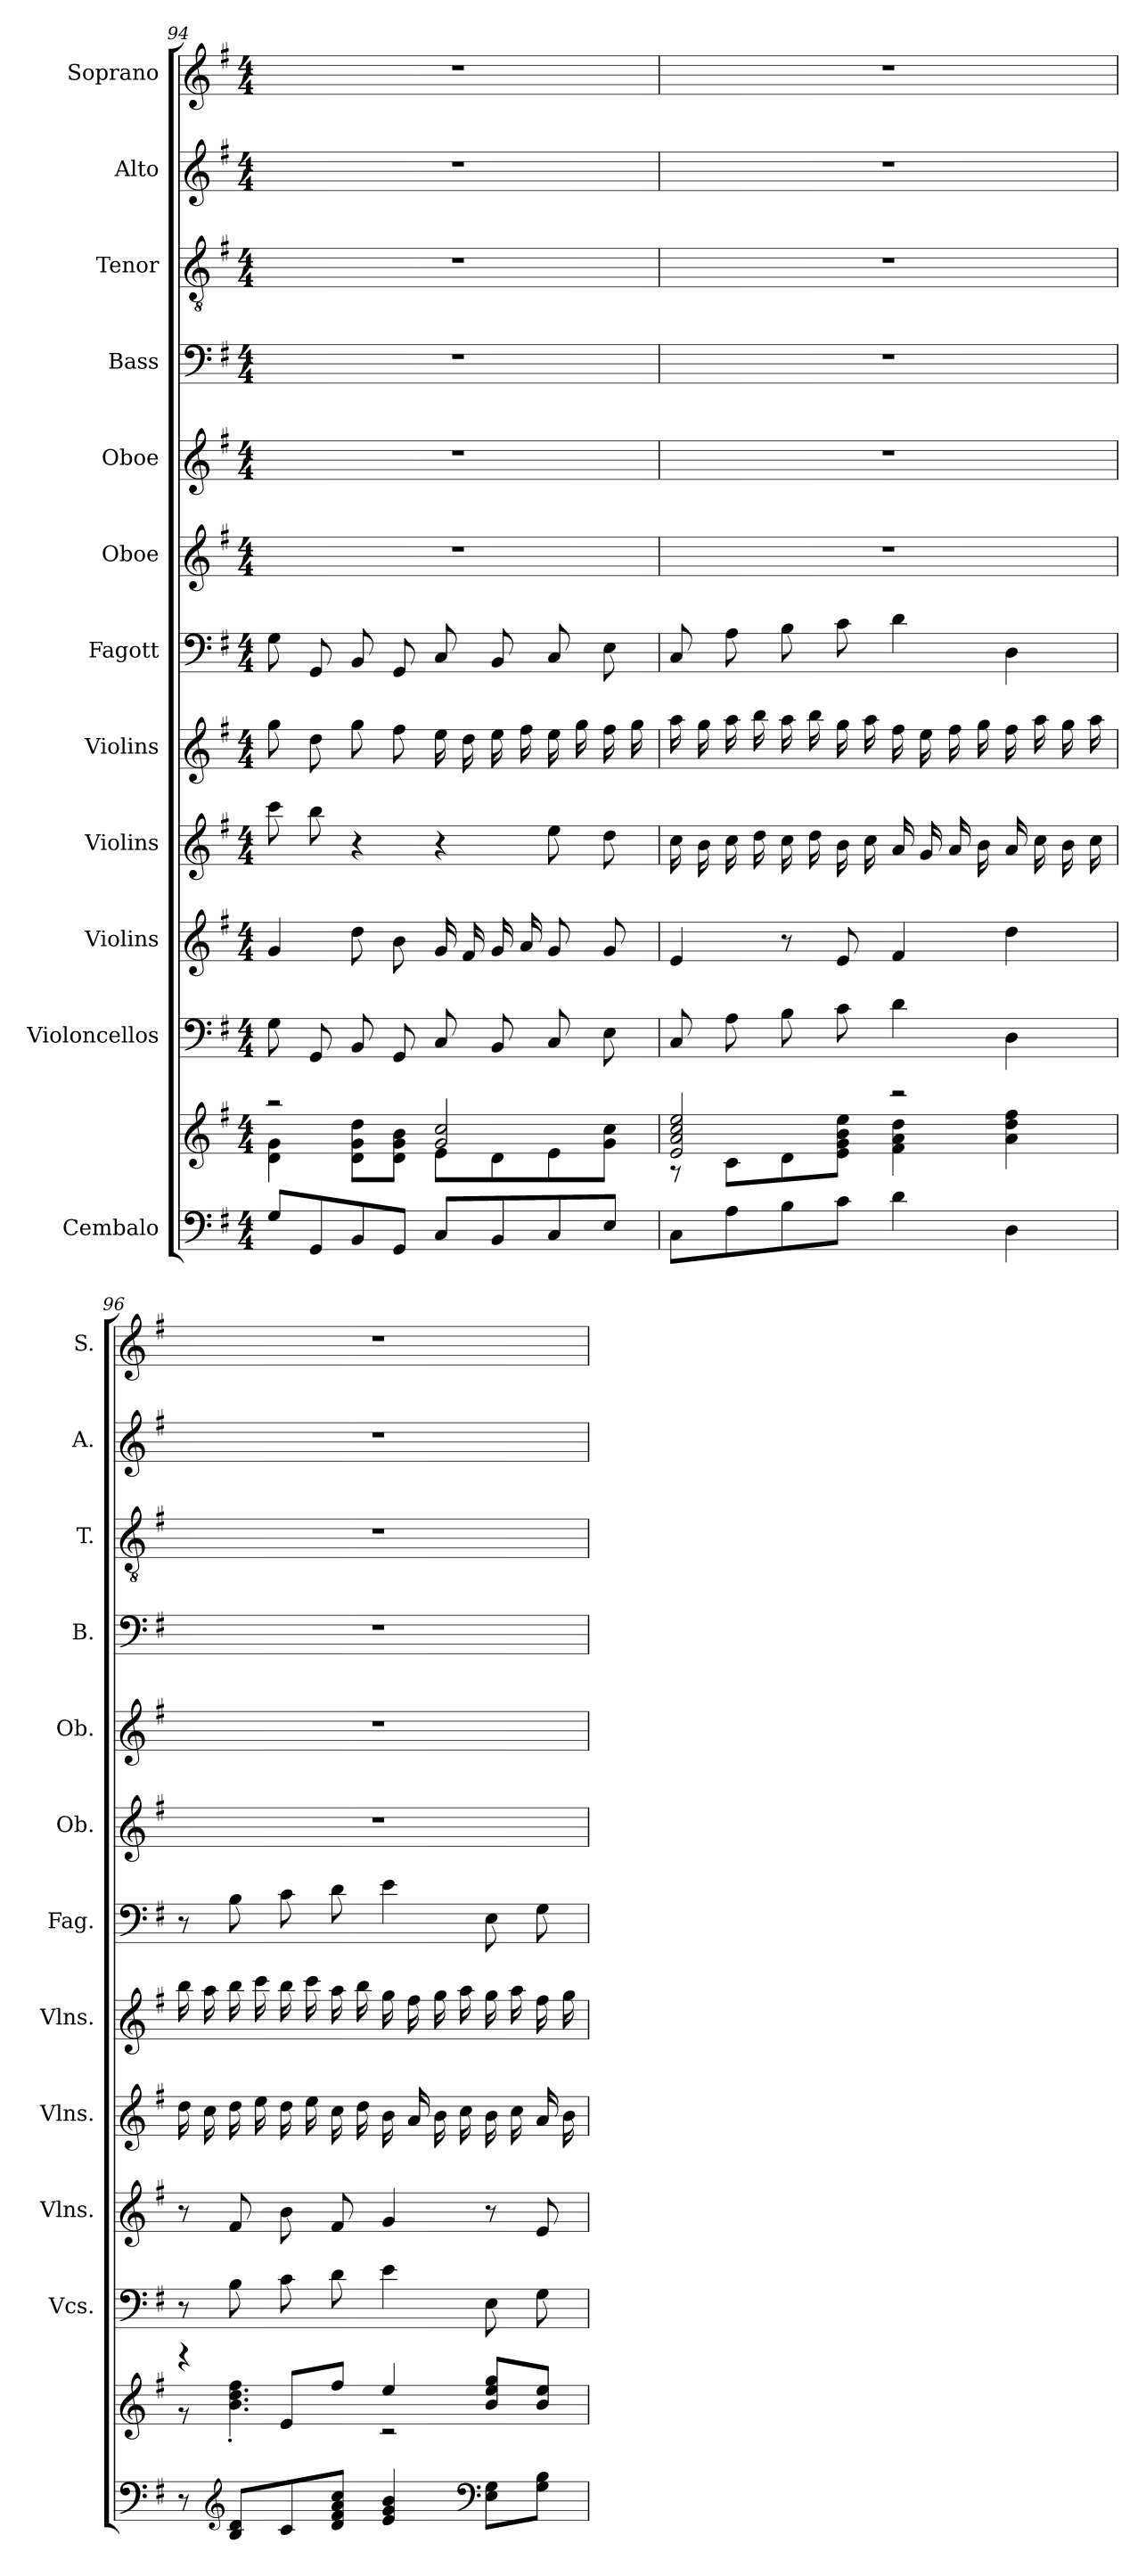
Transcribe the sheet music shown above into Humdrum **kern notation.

**kern	**kern	**kern	**kern	**kern	**kern	**kern	**kern	**kern	**kern	**kern	**kern	**kern
*part12	*part12	*part11	*part10	*part9	*part8	*part7	*part6	*part5	*part4	*part3	*part2	*part1
*staff13	*staff12	*staff11	*staff10	*staff9	*staff8	*staff7	*staff6	*staff5	*staff4	*staff3	*staff2	*staff1
*I"Cembalo	*	*I"Violoncellos	*I"Violins	*I"Violins	*I"Violins	*I"Fagott	*I"Oboe	*I"Oboe	*I"Bass	*I"Tenor	*I"Alto	*I"Soprano
*	*	*I'Vcs.	*I'Vlns.	*I'Vlns.	*I'Vlns.	*I'Fag.	*I'Ob.	*I'Ob.	*I'B.	*I'T.	*I'A.	*I'S.
!!LO:PB:g=z
*clefF4	*clefG2	*clefF4	*clefG2	*clefG2	*clefG2	*clefF4	*clefG2	*clefG2	*clefF4	*clefGv2	*clefG2	*clefG2
*k[f#]	*k[f#]	*k[f#]	*k[f#]	*k[f#]	*k[f#]	*k[f#]	*k[f#]	*k[f#]	*k[f#]	*k[f#]	*k[f#]	*k[f#]
*M4/4	*M4/4	*M4/4	*M4/4	*M4/4	*M4/4	*M4/4	*M4/4	*M4/4	*M4/4	*M4/4	*M4/4	*M4/4
=94	=94	=94	=94	=94	=94	=94	=94	=94	=94	=94	=94	=94
*	*^	*	*	*	*	*	*	*	*	*	*	*
8G/L	2r	4d\ 4g\	8G\	4g/	8ccc\	8gg\	8G\	1r	1r	1r	1r	1r	1r
8GG/	.	.	8GG/	.	8bb\	8dd\	8GG/	.	.	.	.	.	.
8BB/	.	8d\ 8g\ 8dd\L	8BB/	8dd\	4r	8gg\	8BB/	.	.	.	.	.	.
8GG/J	.	8d\ 8g\ 8b\J	8GG/	8b\	.	8ff#\	8GG/	.	.	.	.	.	.
8C/L	2g/ 2cc/	8e\L	8C/	16g/	4r	16ee\	8C/	.	.	.	.	.	.
.	.	.	.	16f#/	.	16dd\	.	.	.	.	.	.	.
8BB/	.	8d\	8BB/	16g/	.	16ee\	8BB/	.	.	.	.	.	.
.	.	.	.	16a/	.	16ff#\	.	.	.	.	.	.	.
8C/	.	8e\	8C/	8g/	8ee\	16ee\	8C/	.	.	.	.	.	.
.	.	.	.	.	.	16gg\	.	.	.	.	.	.	.
8E/J	.	8g\ 8cc\J	8E\	8g/	8dd\	16ff#\	8E\	.	.	.	.	.	.
.	.	.	.	.	.	16gg\	.	.	.	.	.	.	.
=95	=95	=95	=95	=95	=95	=95	=95	=95	=95	=95	=95	=95	=95
8C\L	2e/ 2a/ 2cc/ 2ee/	8r	8C/	4e/	16cc\	16aa\	8C/	1r	1r	1r	1r	1r	1r
.	.	.	.	.	16b\	16gg\	.	.	.	.	.	.	.
8A\	.	8c\L	8A\	.	16cc\	16aa\	8A\	.	.	.	.	.	.
.	.	.	.	.	16dd\	16bb\	.	.	.	.	.	.	.
8B\	.	8d\	8B\	8r	16cc\	16aa\	8B\	.	.	.	.	.	.
.	.	.	.	.	16dd\	16bb\	.	.	.	.	.	.	.
8c\J	.	8e\ 8g\ 8b\ 8ee\J	8c\	8e/	16b\	16gg\	8c\	.	.	.	.	.	.
.	.	.	.	.	16cc\	16aa\	.	.	.	.	.	.	.
4d\	2r	4f#\ 4a\ 4dd\	4d\	4f#/	16a/	16ff#\	4d\	.	.	.	.	.	.
.	.	.	.	.	16g/	16ee\	.	.	.	.	.	.	.
.	.	.	.	.	16a/	16ff#\	.	.	.	.	.	.	.
.	.	.	.	.	16b\	16gg\	.	.	.	.	.	.	.
4D\	.	4a\ 4dd\ 4ff#\	4D\	4dd\	16a/	16ff#\	4D\	.	.	.	.	.	.
.	.	.	.	.	16cc\	16aa\	.	.	.	.	.	.	.
.	.	.	.	.	16b\	16gg\	.	.	.	.	.	.	.
.	.	.	.	.	16cc\	16aa\	.	.	.	.	.	.	.
=96	=96	=96	=96	=96	=96	=96	=96	=96	=96	=96	=96	=96	=96
8r	4r	8r	8r	8r	16dd\	16bb\	8r	1r	1r	1r	1r	1r	1r
.	.	.	.	.	16cc\	16aa\	.	.	.	.	.	.	.
*clefG2	*	*	*	*	*	*	*	*	*	*	*	*	*
8B/ 8d/L	.	4.b\' 4.dd\' 4.ff#\'	8B\	8f#/	16dd\	16bb\	8B\	.	.	.	.	.	.
.	.	.	.	.	16ee\	16ccc\	.	.	.	.	.	.	.
8c/	8e/L	.	8c\	8b\	16dd\	16bb\	8c\	.	.	.	.	.	.
.	.	.	.	.	16ee\	16ccc\	.	.	.	.	.	.	.
8d/ 8f#/ 8a/ 8cc/J	8ff#/J	.	8d\	8f#/	16cc\	16aa\	8d\	.	.	.	.	.	.
.	.	.	.	.	16dd\	16bb\	.	.	.	.	.	.	.
4e/ 4g/ 4b/	4ee/	2r	4e\	4g/	16b\	16gg\	4e\	.	.	.	.	.	.
.	.	.	.	.	16a/	16ff#\	.	.	.	.	.	.	.
.	.	.	.	.	16b\	16gg\	.	.	.	.	.	.	.
.	.	.	.	.	16cc\	16aa\	.	.	.	.	.	.	.
*clefF4	*	*	*	*	*	*	*	*	*	*	*	*	*
8E\ 8G\L	8b/ 8ee/ 8gg/L	.	8E\	8r	16b\	16gg\	8E\	.	.	.	.	.	.
.	.	.	.	.	16cc\	16aa\	.	.	.	.	.	.	.
8G\ 8B\J	8b/ 8ee/J	.	8G\	8e/	16a/	16ff#\	8G\	.	.	.	.	.	.
.	.	.	.	.	16b\	16gg\	.	.	.	.	.	.	.
*	*v	*v	*	*	*	*	*	*	*	*	*	*	*
=	=	=	=	=	=	=	=	=	=	=	=	=
*-	*-	*-	*-	*-	*-	*-	*-	*-	*-	*-	*-	*-
